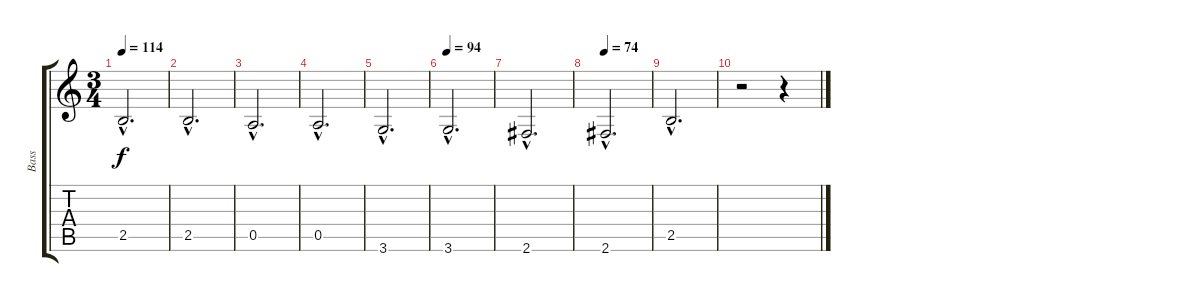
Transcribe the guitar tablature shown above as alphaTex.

\track ("Bass" "Bass") {instrument acousticbass}
\staff {score tabs}
\tuning (E4 B3 G3 D3 A2 E2) {hide}
\ts (3 4)
\tempo 114
\clef g2
\ks c
2.5{hac}.2{d dy f} |
2.5{hac}.2{d} |
0.5{hac}.2{d} |
0.5{hac}.2{d} |
3.6{hac}.2{d} |
\tempo 94
3.6{hac}.2{d} |
2.6{hac}.2{d} |
\tempo 74
2.6{hac}.2{d} |
2.5{hac}.2{d} |
r.2 r.4
